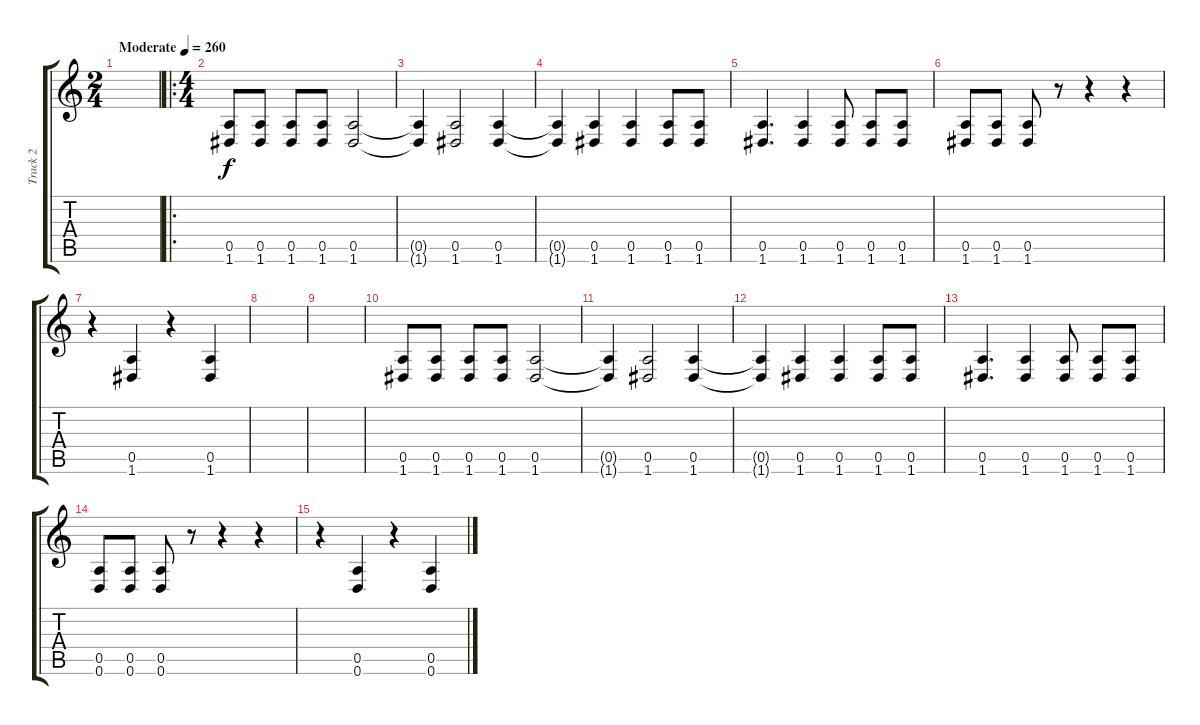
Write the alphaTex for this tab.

\track ("Track 2" "Track 2") {instrument distortionguitar}
\staff {score tabs}
\tuning (E4 B3 G3 D3 A2 D2) {hide}
\ts (2 4)
\tempo (260 "Moderate")
\clef g2
\ks c
|
\ro
\ts (4 4)
(0.5 1.6).8 (0.5 1.6).8 (0.5 1.6).8 (0.5 1.6).8 (0.5 1.6).2 |
(0.5{t} 1.6{t}).4 (0.5 1.6).2 (0.5 1.6).4 |
(0.5{t} 1.6{t}).4 (0.5 1.6).4 (0.5 1.6).4 (0.5 1.6).8 (0.5 1.6).8 |
(0.5 1.6).4{d} (0.5 1.6).4 (0.5 1.6).8 (0.5 1.6).8 (0.5 1.6).8 |
(0.5 1.6).8 (0.5 1.6).8 (0.5 1.6).8 r.8 r.4 r.4 |
r.4 (0.5 1.6).4 r.4 (0.5 1.6).4 |
|
|
(0.5 1.6).8 (0.5 1.6).8 (0.5 1.6).8 (0.5 1.6).8 (0.5 1.6).2 |
(0.5{t} 1.6{t}).4 (0.5 1.6).2 (0.5 1.6).4 |
(0.5{t} 1.6{t}).4 (0.5 1.6).4 (0.5 1.6).4 (0.5 1.6).8 (0.5 1.6).8 |
(0.5 1.6).4{d} (0.5 1.6).4 (0.5 1.6).8 (0.5 1.6).8 (0.5 1.6).8 |
(0.5 0.6).8 (0.5 0.6).8 (0.5 0.6).8 r.8 r.4 r.4 |
r.4 (0.5 0.6).4 r.4 (0.5 0.6).4
